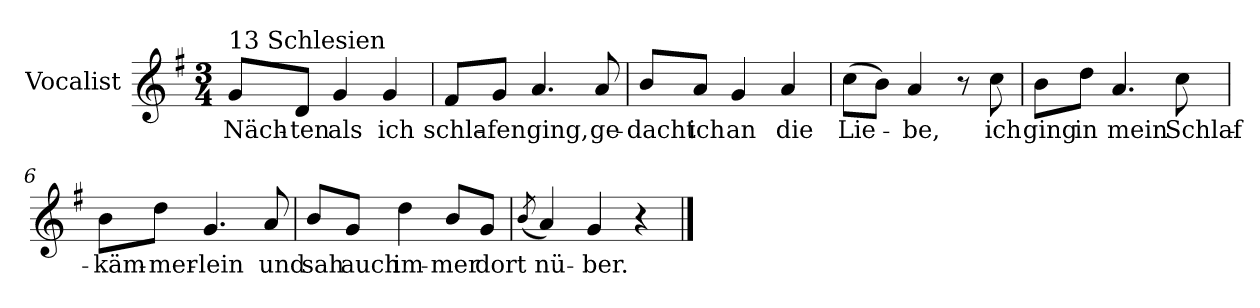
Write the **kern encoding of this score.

**kern	**text
*part1	*part1
*staff1	*staff1
*I"Vocalist	*
*k[f#]	*
*G:	*
*M3/4	*
=1	=1
!LO:TX:a:t=13 Schlesien	!
8gL	Näch-
8dJ	-ten
4g	als
4g	ich
=2	=2
8f#L	schla-
8gJ	-fen
4.a	ging,
8a	ge-
=3	=3
8bL	-dacht
8aJ	ich
4g	an
4a	die
=4	=4
(8ccL	Lie-
8bJ)	.
4a	-be,
8r	.
8cc	ich
=5	=5
8bL	ging
8ddJ	in
4.a	mein
8cc	Schlaf-
=6	=6
8bL	-käm-
8ddJ	-mer-
4.g	-lein
8a	und
=7	=7
8bL	sah
8gJ	auch
4dd	im-
8bL	-mer
8gJ	dort
=8	=8
(8qb	.
4a)	nü-
4g	-ber.
4r	.
==	==
*-	*-
